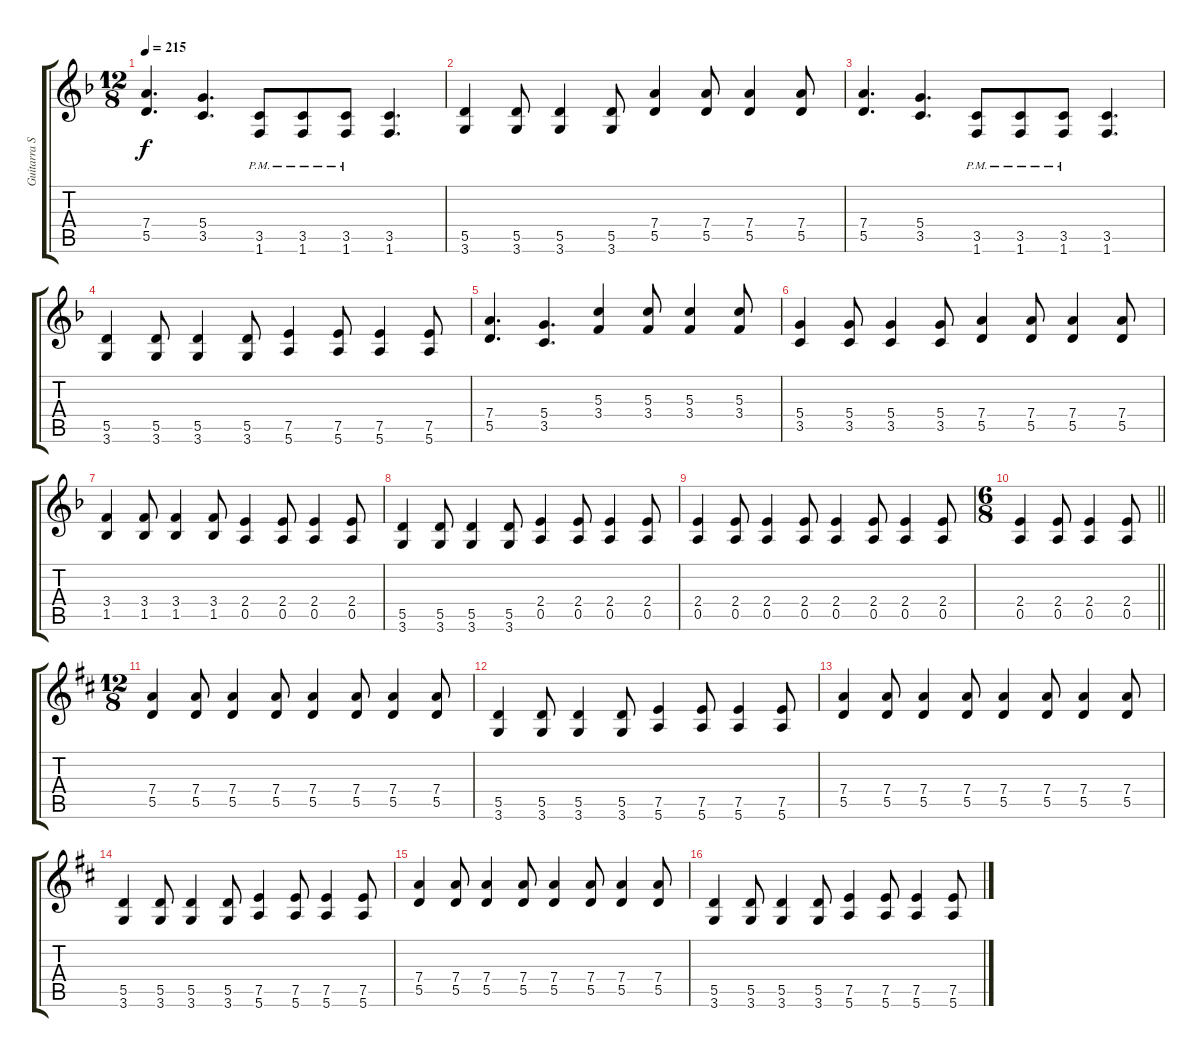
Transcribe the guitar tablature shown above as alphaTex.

\track ("Guitarra Solista" "Guitarra S") {instrument overdrivenguitar}
\staff {score tabs}
\tuning (E4 B3 G3 D3 A2 E2) {hide}
\ts (12 8)
\tempo 215
\clef g2
\ks dminor
(7.4 5.5).4{d dy f} (5.4 3.5).4{d} (3.5{pm} 1.6{pm}).8 (3.5{pm} 1.6{pm}).8 (3.5{pm} 1.6{pm}).8 (3.5 1.6).4{d} |
(5.5 3.6).4 (5.5 3.6).8 (5.5 3.6).4 (5.5 3.6).8 (7.4 5.5).4 (7.4 5.5).8 (7.4 5.5).4 (7.4 5.5).8 |
(7.4 5.5).4{d} (5.4 3.5).4{d} (3.5{pm} 1.6{pm}).8 (3.5{pm} 1.6{pm}).8 (3.5{pm} 1.6{pm}).8 (3.5 1.6).4{d} |
(5.5 3.6).4 (5.5 3.6).8 (5.5 3.6).4 (5.5 3.6).8 (7.5 5.6).4 (7.5 5.6).8 (7.5 5.6).4 (7.5 5.6).8 |
(7.4 5.5).4{d} (5.4 3.5).4{d} (5.3 3.4).4 (5.3 3.4).8 (5.3 3.4).4 (5.3 3.4).8 |
(5.4 3.5).4 (5.4 3.5).8 (5.4 3.5).4 (5.4 3.5).8 (7.4 5.5).4 (7.4 5.5).8 (7.4 5.5).4 (7.4 5.5).8 |
(3.4 1.5).4 (3.4 1.5).8 (3.4 1.5).4 (3.4 1.5).8 (2.4 0.5).4 (2.4 0.5).8 (2.4 0.5).4 (2.4 0.5).8 |
(5.5 3.6).4 (5.5 3.6).8 (5.5 3.6).4 (5.5 3.6).8 (2.4 0.5).4 (2.4 0.5).8 (2.4 0.5).4 (2.4 0.5).8 |
(2.4 0.5).4 (2.4 0.5).8 (2.4 0.5).4 (2.4 0.5).8 (2.4 0.5).4 (2.4 0.5).8 (2.4 0.5).4 (2.4 0.5).8 |
\ts (6 8)
\barLineRight lightlight
(2.4 0.5).4 (2.4 0.5).8 (2.4 0.5).4 (2.4 0.5).8 |
\ts (12 8)
\ks d
(7.4 5.5).4 (7.4 5.5).8 (7.4 5.5).4 (7.4 5.5).8 (7.4 5.5).4 (7.4 5.5).8 (7.4 5.5).4 (7.4 5.5).8 |
(5.5 3.6).4 (5.5 3.6).8 (5.5 3.6).4 (5.5 3.6).8 (7.5 5.6).4 (7.5 5.6).8 (7.5 5.6).4 (7.5 5.6).8 |
(7.4 5.5).4 (7.4 5.5).8 (7.4 5.5).4 (7.4 5.5).8 (7.4 5.5).4 (7.4 5.5).8 (7.4 5.5).4 (7.4 5.5).8 |
(5.5 3.6).4 (5.5 3.6).8 (5.5 3.6).4 (5.5 3.6).8 (7.5 5.6).4 (7.5 5.6).8 (7.5 5.6).4 (7.5 5.6).8 |
(7.4 5.5).4 (7.4 5.5).8 (7.4 5.5).4 (7.4 5.5).8 (7.4 5.5).4 (7.4 5.5).8 (7.4 5.5).4 (7.4 5.5).8 |
(5.5 3.6).4 (5.5 3.6).8 (5.5 3.6).4 (5.5 3.6).8 (7.5 5.6).4 (7.5 5.6).8 (7.5 5.6).4 (7.5 5.6).8
